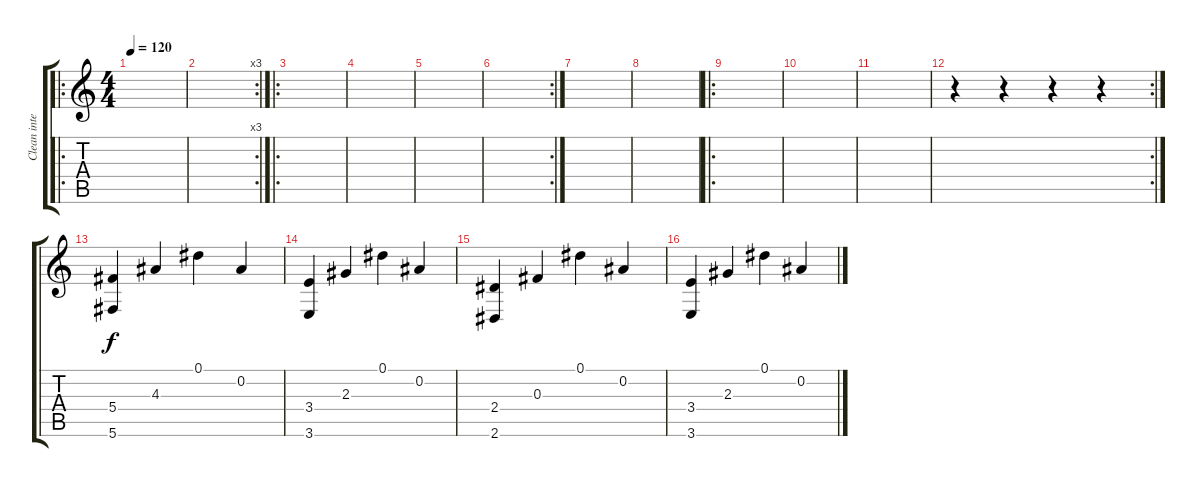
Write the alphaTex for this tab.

\track ("Clean interlude" "Clean inte") {instrument electricguitarclean}
\staff {score tabs}
\tuning (Eb4 Bb3 Gb3 Db3 Ab2 Db2) {hide}
\ro
\ts (4 4)
\tempo 120
\clef g2
\ks c
|
\rc 3
|
\ro
|
|
|
\rc 2
|
|
|
\ro
|
|
|
\rc 2
r.4 r.4 r.4 r.4 |
(5.4 5.6).4 4.3.4 0.1.4 0.2.4 |
(3.4 3.6).4 2.3.4 0.1.4 0.2.4 |
(2.4 2.6).4 0.3.4 0.1.4 0.2.4 |
(3.4 3.6).4 2.3.4 0.1.4 0.2.4
